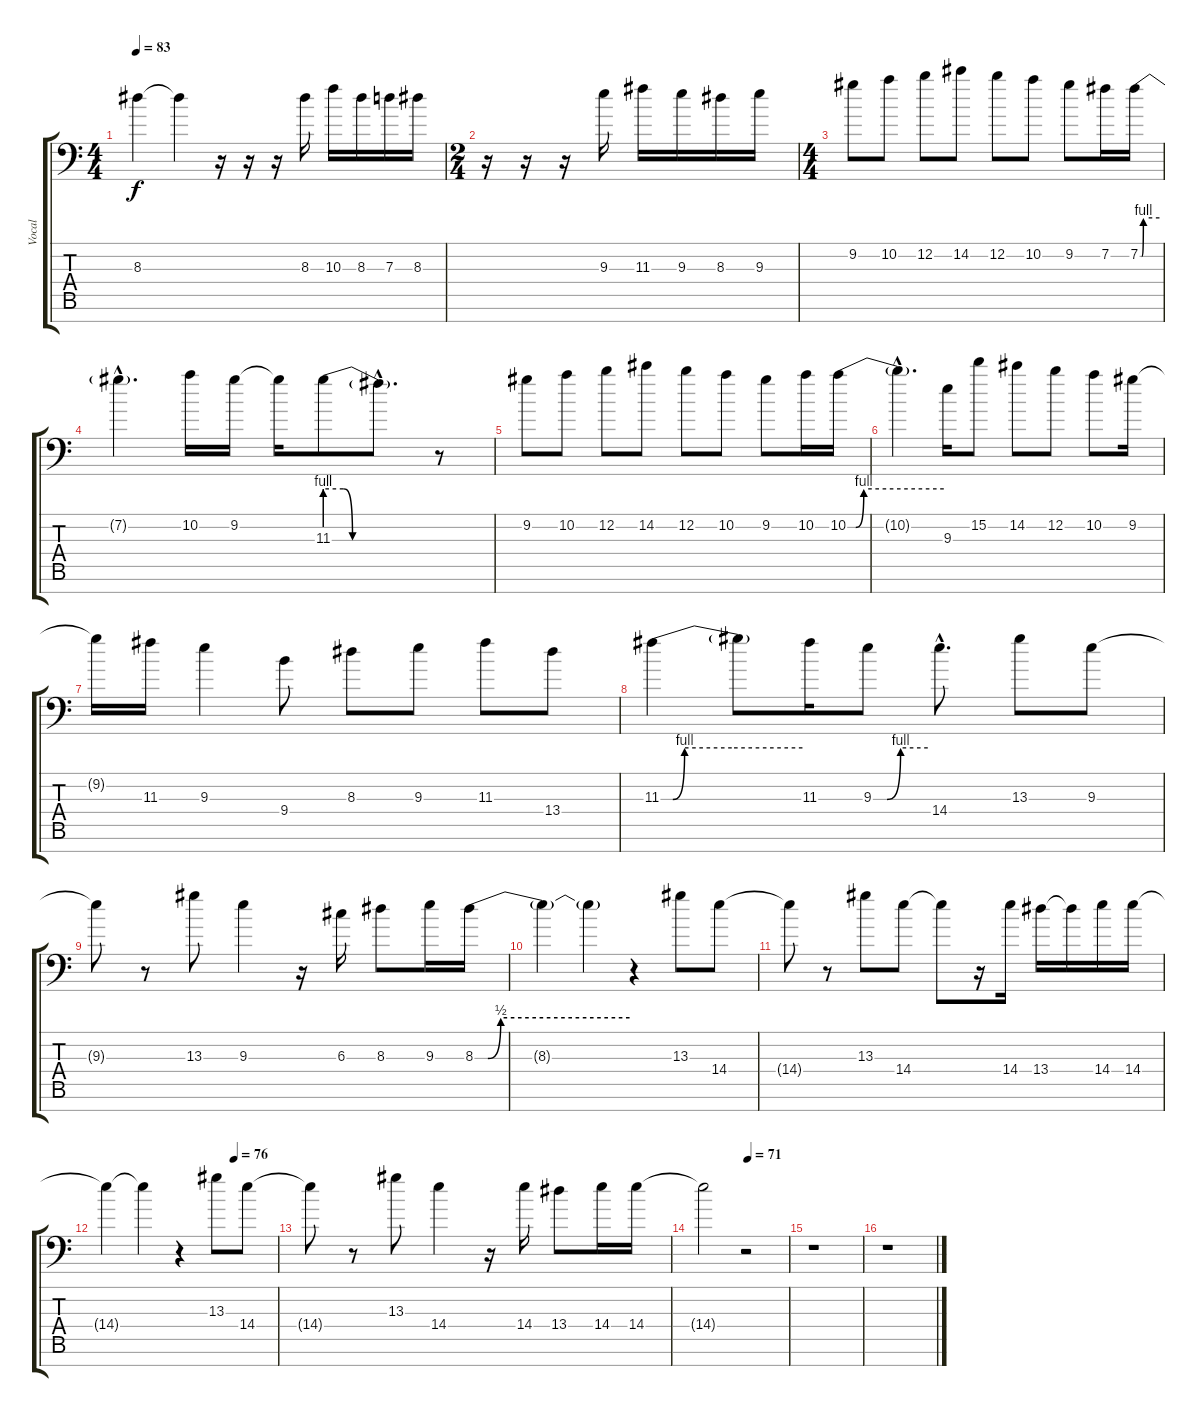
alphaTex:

\track ("Vocal" "Vocal") {instrument contrabass}
\staff {score tabs}
\tuning (E4 B3 G3 D3 A2 E2 C-1) {hide}
\ts (4 4)
\tempo 83
\clef f4
\ks c
8.3{t}.4{dy f} 8.3{t}.4 r.16 r.16 r.16 8.3.16 10.3.16 8.3.16 7.3.16 8.3.16 |
\ts (2 4)
r.16 r.16 r.16 9.3.16 11.3.16 9.3.16 8.3.16 9.3.16 |
\ts (4 4)
9.2.8 10.2.8 12.2.8 14.2.8 12.2.8 10.2.8 9.2.8 7.2.16 7.2{be (custom 0 0 5 0 10 4 60 4)}.16 |
7.2{hac t}.4{d} 10.2.16 9.2.16 9.2{t}.16 11.3{be (custom 0 4 10 4 15 0 60 0)}.8 11.3{hac t}.8{d} r.8 |
9.2.8 10.2.8 12.2.8 14.2.8 12.2.8 10.2.8 9.2.8 10.2.16 10.2{be (custom 0 0 5 0 10 4 60 4)}.16 |
10.2{hac t}.4{d} 9.3.16 15.2.8 14.2.8 12.2.8 10.2.8 9.2.16 |
9.2{t}.16 11.3.16 9.3.4 9.4.8 8.3.8 9.3.8 11.3.8 13.4.8 |
11.3{be (custom 0 0 5 0 10 4 30 4 60 4)}.4 11.3{t}.8 11.3.16 9.3{be (custom 0 0 15 0 30 4 60 4)}.8 14.4{hac}.8{d} 13.3.8 9.3.8 |
9.3{t}.8 r.8 13.3.8 9.3.4 r.16 6.3.16 8.3.8 9.3.16 8.3{be (custom 0 0 5 0 10 2 60 2)}.16 |
8.3{t}.4 8.3{t}.4 r.4 13.3.8 14.4.8 |
14.4{t}.8 r.8 13.3.8 14.4.8 14.4{t}.8 r.16 14.4.16 13.4.16 13.4{t}.16 14.4.16 14.4.16 |
\tempo (76 0.75)
14.4{t}.4 14.4{t}.4 r.4 13.3.8 14.4.8 |
14.4{t}.8 r.8 13.3.8 14.4.4 r.16 14.4.16 13.4.8 14.4.16 14.4.16 |
\tempo (71 0.53125)
14.4{t}.2 r.2 |
r.1 |
r.1
